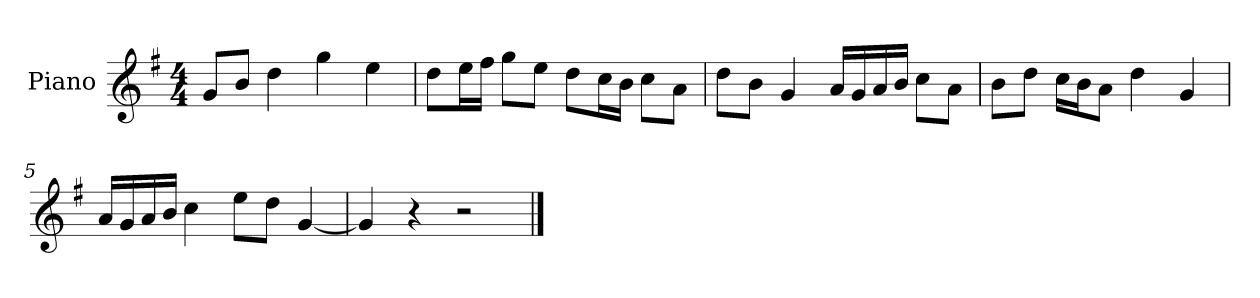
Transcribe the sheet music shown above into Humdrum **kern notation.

**kern
*part1
*staff1
*I"Piano
*I'P-no
*clefG2
*k[f#]
*M4/4
*MM90
=1
8g/L
8b/J
4dd\
4gg\
4ee\
=2
8dd\L
16ee\L
16ff#\JJ
8gg\L
8ee\J
8dd\L
16cc\L
16b\JJ
8cc\L
8a\J
=3
8dd\L
8b\J
4g/
16a/LL
16g/
16a/
16b/JJ
8cc\L
8a\J
=4
8b\L
8dd\J
16cc\LL
16b\J
8a\J
4dd\
4g/
=5
16a/LL
16g/
16a/
16b/JJ
4cc\
8ee\L
8dd\J
[4g/
!!LO:LB:g=z
=6
4g/]
4r
2r
==
*-
